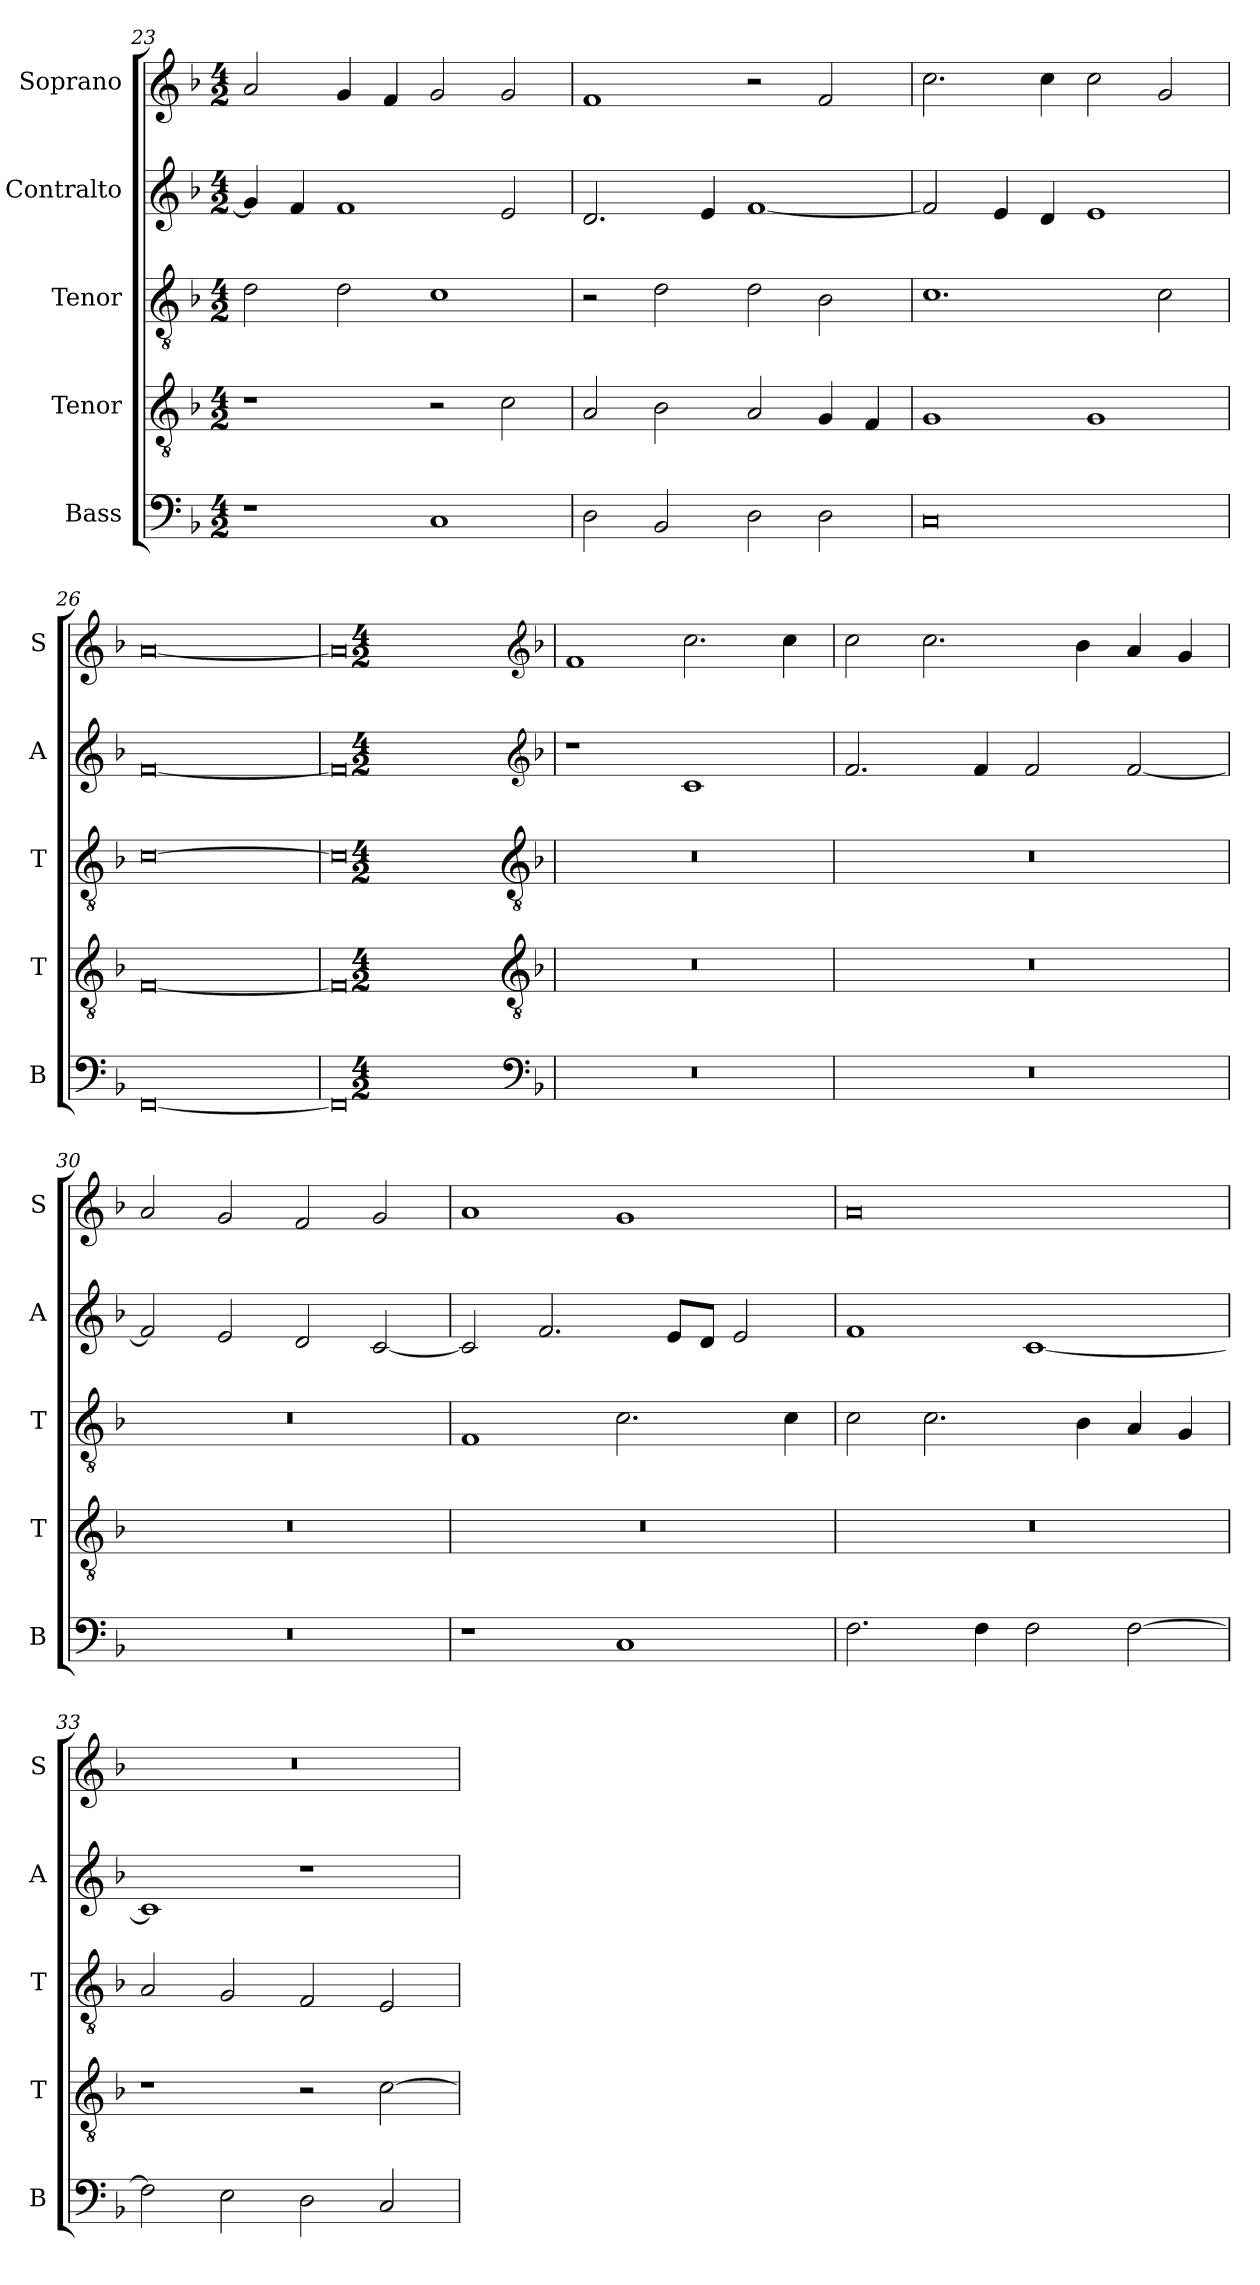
**kern	**kern	**kern	**kern	**kern
*part5	*part4	*part3	*part2	*part1
*staff5	*staff4	*staff3	*staff2	*staff1
*I"Bass	*I"Tenor	*I"Tenor	*I"Contralto	*I"Soprano
*I'B	*I'T	*I'T	*I'A	*I'S
*clefF4	*clefGv2	*clefGv2	*clefG2	*clefG2
*k[b-]	*k[b-]	*k[b-]	*k[b-]	*k[b-]
*F:ion	*F:ion	*F:ion	*F:ion	*F:ion
*M4/2	*M4/2	*M4/2	*M4/2	*M4/2
=23	=23	=23	=23	=23
1r	1r	2d	4g]	2a
.	.	.	4f	.
.	.	2d	1f	4g
.	.	.	.	4f
1C	2r	1c	.	2g
.	2c	.	2e	2g
=24	=24	=24	=24	=24
2D	2A	2r	2.d	1f
2BB-	2B-	2d	.	.
.	.	.	4e	.
2D	2A	2d	[1f	2r
2D	4G	2B-	.	2f
.	4F	.	.	.
=25	=25	=25	=25	=25
0C	1G	1.c	2f]	2.cc
.	.	.	4e	.
.	.	.	4d	4cc
.	1G	.	1e	2cc
.	.	2c	.	2g
=26	=26	=26	=26	=26
[0FF	[0F	[0c	[0f	[0a
=27	=27	=27	=27	=27
0FF]	0F]	0c]	0f]	0a]
*clefF4	*clefGv2	*clefGv2	*clefG2	*clefG2
*k[b-]	*k[b-]	*k[b-]	*k[b-]	*k[b-]
*F:ion	*F:ion	*F:ion	*F:ion	*F:ion
*M4/2	*M4/2	*M4/2	*M4/2	*M4/2
=28	=28	=28	=28	=28
0r	0r	0r	1r	1f
.	.	.	1c	2.cc
.	.	.	.	4cc
=29	=29	=29	=29	=29
0r	0r	0r	2.f	2cc
.	.	.	.	2.cc
.	.	.	4f	.
.	.	.	2f	.
.	.	.	.	4b-
.	.	.	[2f	4a
.	.	.	.	4g
=30	=30	=30	=30	=30
0r	0r	0r	2f]	2a
.	.	.	2e	2g
.	.	.	2d	2f
.	.	.	[2c	2g
=31	=31	=31	=31	=31
1r	0r	1F	2c]	1a
.	.	.	2.f	.
1C	.	2.c	.	1g
.	.	.	8e/L	.
.	.	.	8d/J	.
.	.	.	2e	.
.	.	4c	.	.
=32	=32	=32	=32	=32
2.F	0r	2c	1f	0a
.	.	2.c	.	.
4F	.	.	.	.
2F	.	.	[1c	.
.	.	4B-	.	.
[2F	.	4A	.	.
.	.	4G	.	.
=33	=33	=33	=33	=33
2F]	1r	2A	1c]	0r
2E	.	2G	.	.
2D	2r	2F	1r	.
2C	[2c	2E	.	.
=	=	=	=	=
*-	*-	*-	*-	*-
